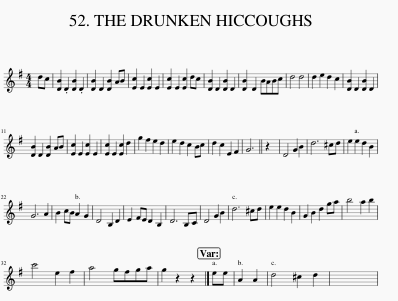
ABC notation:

X:1
L:1/8
M:4/4
I:linebreak $
K:G
V:1 treble
V:1
 dc | [DB]2 .D2 [DB]2 .D2 | [DB]2 D2 [DB]2 AB | [Ec]2 E2 [Ec]2 E2 | [Ec]2 E2 [Ec]2 dc | %5
 [DB]2 D2 [DB]2 D2 | [DB]2 D2 BABc | d4 d4 | d2 e2 d2 c2 | [DB]2 D2 [DB]2 D2 |$ %10
 [DB]2 D2 [DB]2 AB | [Ec]2 E2 [Ec]2 E2 | [Ec]2 E2 [Ec]2 d2 | g2 f2 e2 d2 | e2 d2 c2 Bc | %15
 d2 c2 E2 F2 | G6 || z2 | D4 G2 B2 | d6 ^cd | %20
 e2 e2 d2 B2 |$ G6 A2 | B2 cB A2 G2 | D4 B,2 D2 | E2 FE D2 B,2 | %25
 D6 B,C | D4 G2 B2 | d6 ^cd | e2 e2 d2 B2 | G2 B2 d2 ga | %30
 b4 a2 b2 |$ c'4 e2 f2 | a4 gfga | g2 z2 z2 |] ee | %35
 A2 A2 | d4 ^c2 d2 | x8 | %38
